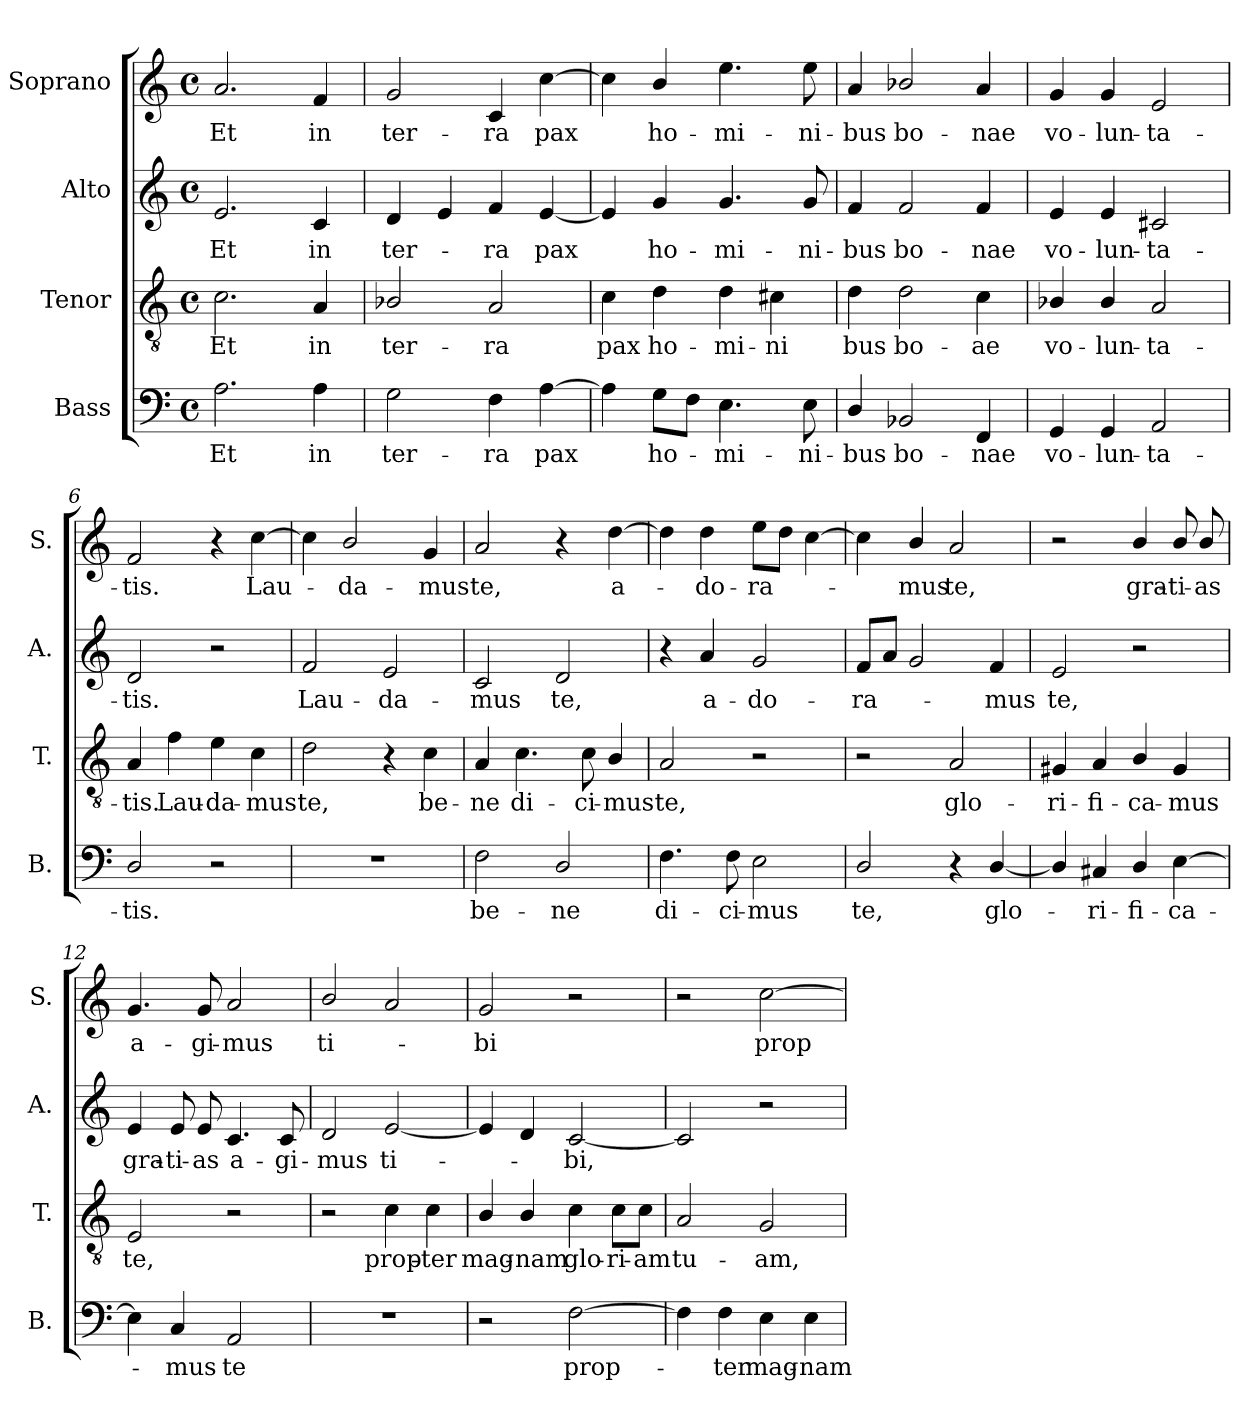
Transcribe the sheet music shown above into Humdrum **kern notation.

**kern	**text	**kern	**text	**kern	**text	**kern	**text
*part4	*part4	*part3	*part3	*part2	*part2	*part1	*part1
*staff4	*staff4	*staff3	*staff3	*staff2	*staff2	*staff1	*staff1
*I"Bass	*	*I"Tenor	*	*I"Alto	*	*I"Soprano	*
*I'B.	*	*I'T.	*	*I'A.	*	*I'S.	*
*clefF4	*	*clefGv2	*	*clefG2	*	*clefG2	*
*	*	*ITrd7c12	*	*	*	*	*
*k[]	*	*k[]	*	*k[]	*	*k[]	*
*M4/4	*	*M4/4	*	*M4/4	*	*M4/4	*
*met(c)	*	*met(c)	*	*met(c)	*	*met(c)	*
=1	=1	=1	=1	=1	=1	=1	=1
!	!LO:LY:b	!	!LO:LY:b	!	!LO:LY:b	!	!LO:LY:b
2.A\	Et	2.C\	Et	2.e/	Et	2.a/	Et
!	!LO:LY:b	!	!LO:LY:b	!	!LO:LY:b	!	!LO:LY:b
4A\	in	4AA/	in	4c/	in	4f/	in
=2	=2	=2	=2	=2	=2	=2	=2
!	!LO:LY:b	!	!LO:LY:b	!	!LO:LY:b	!	!LO:LY:b
2G\	ter-	2BB-X/	ter-	4d/	ter-	2g/	ter-
.	.	.	.	4e/	.	.	.
!	!LO:LY:b	!	!LO:LY:b	!	!LO:LY:b	!	!LO:LY:b
4F\	-ra	2AA/	-ra	4f/	-ra	4c/	-ra
!	!LO:LY:b	!	!	!	!LO:LY:b	!	!LO:LY:b
[4A\	pax	.	.	[4e/	pax	[4cc\	pax
=3	=3	=3	=3	=3	=3	=3	=3
!	!	!	!LO:LY:b	!	!	!	!
4A\]	.	4C\	pax	4e/]	.	4cc\]	.
!	!LO:LY:b	!	!LO:LY:b	!	!LO:LY:b	!	!LO:LY:b
8G\L	ho-	4D\	ho-	4g/	ho-	4b/	ho-
8F\J	.	.	.	.	.	.	.
!	!LO:LY:b	!	!LO:LY:b	!	!LO:LY:b	!	!LO:LY:b
4.E\	-mi-	4D\	-mi-	4.g/	-mi-	4.ee\	-mi-
!	!	!	!LO:LY:b	!	!	!	!
.	.	4C#X\	-ni	.	.	.	.
!	!LO:LY:b	!	!	!	!LO:LY:b	!	!LO:LY:b
8E\	-ni-	.	.	8g/	-ni-	8ee\	-ni-
=4	=4	=4	=4	=4	=4	=4	=4
!	!LO:LY:b	!	!LO:LY:b	!	!LO:LY:b	!	!LO:LY:b
4D/	-bus	4D\	bus	4f/	-bus	4a/	-bus
!	!LO:LY:b	!	!LO:LY:b	!	!LO:LY:b	!	!LO:LY:b
2BB-X/	bo-	2D\	bo-	2f/	bo-	2b-X/	bo-
!	!LO:LY:b	!	!LO:LY:b	!	!LO:LY:b	!	!LO:LY:b
4FF/	-nae	4C\	-ae	4f/	-nae	4a/	-nae
=5	=5	=5	=5	=5	=5	=5	=5
!	!LO:LY:b	!	!LO:LY:b	!	!LO:LY:b	!	!LO:LY:b
4GG/	vo-	4BB-X/	vo-	4e/	vo-	4g/	vo-
!	!LO:LY:b	!	!LO:LY:b	!	!LO:LY:b	!	!LO:LY:b
4GG/	-lun-	4BB-/	-lun-	4e/	-lun-	4g/	-lun-
!	!LO:LY:b	!	!LO:LY:b	!	!LO:LY:b	!	!LO:LY:b
2AA/	-ta-	2AA/	-ta-	2c#X/	-ta-	2e/	-ta-
=6	=6	=6	=6	=6	=6	=6	=6
!	!LO:LY:b	!	!LO:LY:b	!	!LO:LY:b	!	!LO:LY:b
2D/	-tis.	4AA/	-tis.	2d/	-tis.	2f/	-tis.
!	!	!	!LO:LY:b	!	!	!	!
.	.	4F\	Lau-	.	.	.	.
!	!	!	!LO:LY:b	!	!	!	!
2r	.	4E\	-da-	2r	.	4r	.
!	!	!	!LO:LY:b	!	!	!	!LO:LY:b
.	.	4C\	-mus	.	.	[4cc\	Lau-
=7	=7	=7	=7	=7	=7	=7	=7
!	!	!	!LO:LY:b	!	!LO:LY:b	!	!
1r	.	2D\	te,	2f/	Lau-	4cc\]	.
!	!	!	!	!	!	!	!LO:LY:b
.	.	.	.	.	.	2b/	-da-
!	!	!	!	!	!LO:LY:b	!	!
.	.	4r	.	2e/	-da-	.	.
!	!	!	!LO:LY:b	!	!	!	!LO:LY:b
.	.	4C\	be-	.	.	4g/	-mus
=8	=8	=8	=8	=8	=8	=8	=8
!	!LO:LY:b	!	!LO:LY:b	!	!LO:LY:b	!	!LO:LY:b
2F\	be-	4AA/	-ne	2c/	-mus	2a/	te,
!	!	!	!LO:LY:b	!	!	!	!
.	.	4.C\	di-	.	.	.	.
!	!LO:LY:b	!	!	!	!LO:LY:b	!	!
2D/	-ne	.	.	2d/	te,	4r	.
!	!	!	!LO:LY:b	!	!	!	!
.	.	8C\	-ci-	.	.	.	.
!	!	!	!LO:LY:b	!	!	!	!LO:LY:b
.	.	4BB/	-mus	.	.	[4dd\	a-
=9	=9	=9	=9	=9	=9	=9	=9
!	!LO:LY:b	!	!LO:LY:b	!	!	!	!
4.F\	di-	2AA/	te,	4r	.	4dd\]	.
!	!	!	!	!	!LO:LY:b	!	!LO:LY:b
.	.	.	.	4a/	a-	4dd\	-do-
!	!LO:LY:b	!	!	!	!	!	!
8F\	-ci-	.	.	.	.	.	.
!	!LO:LY:b	!	!	!	!LO:LY:b	!	!LO:LY:b
2E\	-mus	2r	.	2g/	-do-	8ee\L	-ra-
.	.	.	.	.	.	8dd\J	.
.	.	.	.	.	.	[4cc\	.
=10	=10	=10	=10	=10	=10	=10	=10
!	!LO:LY:b	!	!	!	!LO:LY:b	!	!
2D/	te,	2r	.	8f/L	-ra-	4cc\]	.
.	.	.	.	8a/J	.	.	.
!	!	!	!	!	!	!	!LO:LY:b
.	.	.	.	2g/	.	4b/	-mus
!	!	!	!LO:LY:b	!	!	!	!LO:LY:b
4r	.	2AA/	glo-	.	.	2a/	te,
!	!LO:LY:b	!	!	!	!LO:LY:b	!	!
[4D/	glo-	.	.	4f/	-mus	.	.
=11	=11	=11	=11	=11	=11	=11	=11
!	!	!	!LO:LY:b	!	!LO:LY:b	!	!
4D/]	.	4GG#X/	-ri-	2e/	te,	2r	.
!	!LO:LY:b	!	!LO:LY:b	!	!	!	!
4C#X/	-ri-	4AA/	-fi-	.	.	.	.
!	!LO:LY:b	!	!LO:LY:b	!	!	!	!LO:LY:b
4D/	-fi-	4BB/	-ca-	2r	.	4b/	gra-
!	!LO:LY:b	!	!LO:LY:b	!	!	!	!LO:LY:b
[4E\	-ca-	4GG#/	-mus	.	.	8b/	-ti-
!	!	!	!	!	!	!	!LO:LY:b
.	.	.	.	.	.	8b/	-as
=12	=12	=12	=12	=12	=12	=12	=12
!	!	!	!LO:LY:b	!	!LO:LY:b	!	!LO:LY:b
4E\]	.	2EE/	te,	4e/	gra-	4.g/	a-
!	!LO:LY:b	!	!	!	!LO:LY:b	!	!
4C/	-mus	.	.	8e/	-ti-	.	.
!	!	!	!	!	!LO:LY:b	!	!LO:LY:b
.	.	.	.	8e/	-as	8g/	-gi-
!	!LO:LY:b	!	!	!	!LO:LY:b	!	!LO:LY:b
2AA/	te	2r	.	4.c/	a-	2a/	-mus
!	!	!	!	!	!LO:LY:b	!	!
.	.	.	.	8c/	-gi-	.	.
=13	=13	=13	=13	=13	=13	=13	=13
!	!	!	!	!	!LO:LY:b	!	!LO:LY:b
1r	.	2r	.	2d/	-mus	2b/	ti-
!	!	!	!LO:LY:b	!	!LO:LY:b	!	!
.	.	4C\	prop-	[2e/	ti-	2a/	.
!	!	!	!LO:LY:b	!	!	!	!
.	.	4C\	-ter	.	.	.	.
=14	=14	=14	=14	=14	=14	=14	=14
!	!	!	!LO:LY:b	!	!	!	!LO:LY:b
2r	.	4BB/	mag-	4e/]	.	2g/	-bi
!	!	!	!LO:LY:b	!	!	!	!
.	.	4BB/	-nam	4d/	.	.	.
!	!LO:LY:b	!	!LO:LY:b	!	!LO:LY:b	!	!
[2F\	prop-	4C\	glo-	[2c/	-bi,	2r	.
!	!	!	!LO:LY:b	!	!	!	!
.	.	8C\L	-ri-	.	.	.	.
!	!	!	!LO:LY:b	!	!	!	!
.	.	8C\J	-am	.	.	.	.
=15	=15	=15	=15	=15	=15	=15	=15
!	!	!	!LO:LY:b	!	!	!	!
4F\]	.	2AA/	tu-	2c/]	.	2r	.
!	!LO:LY:b	!	!	!	!	!	!
4F\	-ter	.	.	.	.	.	.
!	!LO:LY:b	!	!LO:LY:b	!	!	!	!LO:LY:b
4E\	mag-	2GG/	-am,	2r	.	[2cc\	prop-
!	!LO:LY:b	!	!	!	!	!	!
4E\	-nam	.	.	.	.	.	.
=	=	=	=	=	=	=	=
*-	*-	*-	*-	*-	*-	*-	*-
